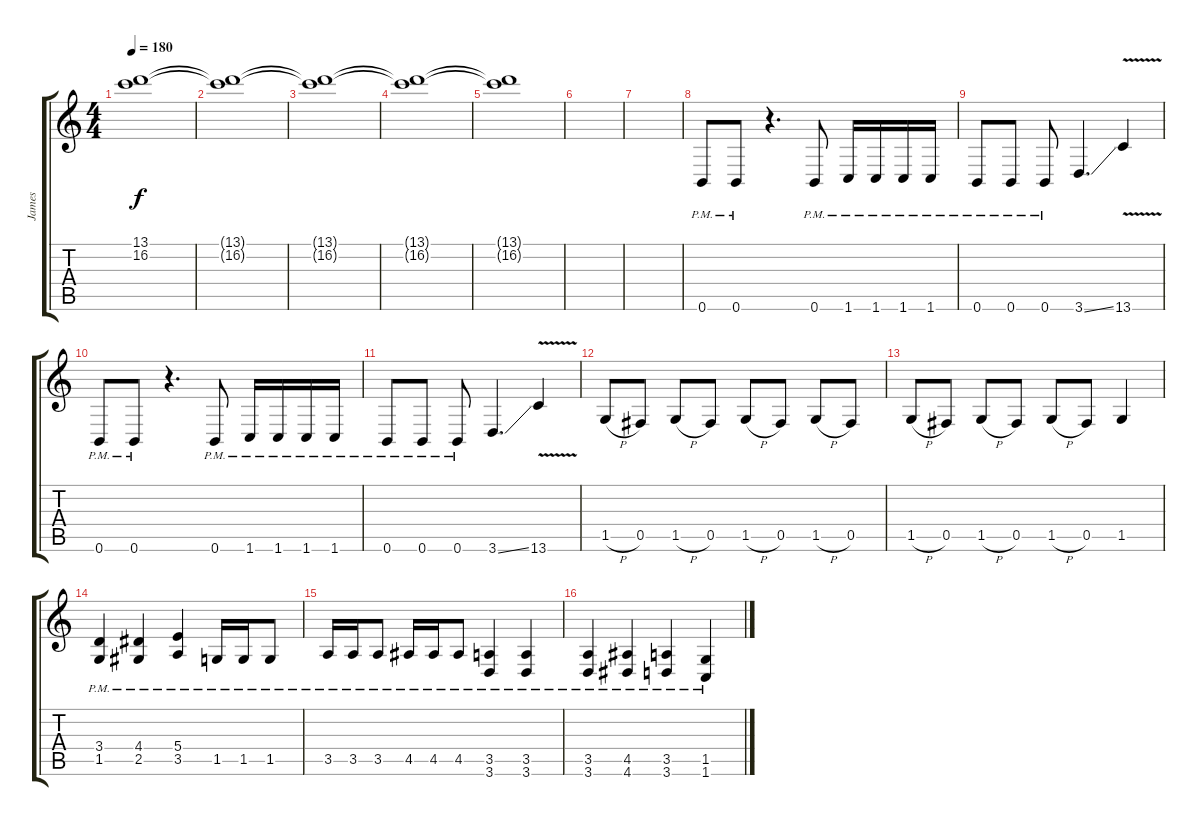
\track ("James" "James") {instrument distortionguitar}
\staff {score tabs}
\tuning (Db4 Ab3 E3 B2 Gb2 B1) {hide}
\ts (4 4)
\tempo 180
\clef g2
\ks c
(13.1{t} 16.2{t}).1{dy f} |
(13.1{t} 16.2{t}).1 |
(13.1{t} 16.2{t}).1 |
(13.1{t} 16.2{t}).1{volume 0} |
(13.1{t} 16.2{t}).1 |
|
|
0.6{pm}.8 0.6{pm}.8 r.4{d} 0.6{pm}.8 1.6{pm}.16 1.6{pm}.16 1.6{pm}.16 1.6{pm}.16 |
0.6{pm}.8 0.6{pm}.8 0.6{pm}.8 3.6{ss}.4{d} 13.6{v}.4 |
0.6{pm}.8 0.6{pm}.8 r.4{d} 0.6{pm}.8 1.6{pm}.16 1.6{pm}.16 1.6{pm}.16 1.6{pm}.16 |
0.6{pm}.8 0.6{pm}.8 0.6{pm}.8 3.6{ss}.4{d} 13.6{v}.4 |
1.5{h}.8 0.5.8 1.5{h}.8 0.5.8 1.5{h}.8 0.5.8 1.5{h}.8 0.5.8 |
1.5{h}.8 0.5.8 1.5{h}.8 0.5.8 1.5{h}.8 0.5.8 1.5.4 |
(3.4{pm} 1.5{pm}).4 (4.4{pm} 2.5{pm}).4 (5.4{pm} 3.5{pm}).4 1.5{pm}.16 1.5{pm}.16 1.5{pm}.8 |
3.5{pm}.16 3.5{pm}.16 3.5{pm}.8 4.5{pm}.16 4.5{pm}.16 4.5{pm}.8 (3.5{pm} 3.6{pm}).4 (3.5{pm} 3.6{pm}).4 |
(3.5{pm} 3.6{pm}).4 (4.5{pm} 4.6{pm}).4 (3.5{pm} 3.6{pm}).4 (1.5{pm} 1.6{pm}).4
